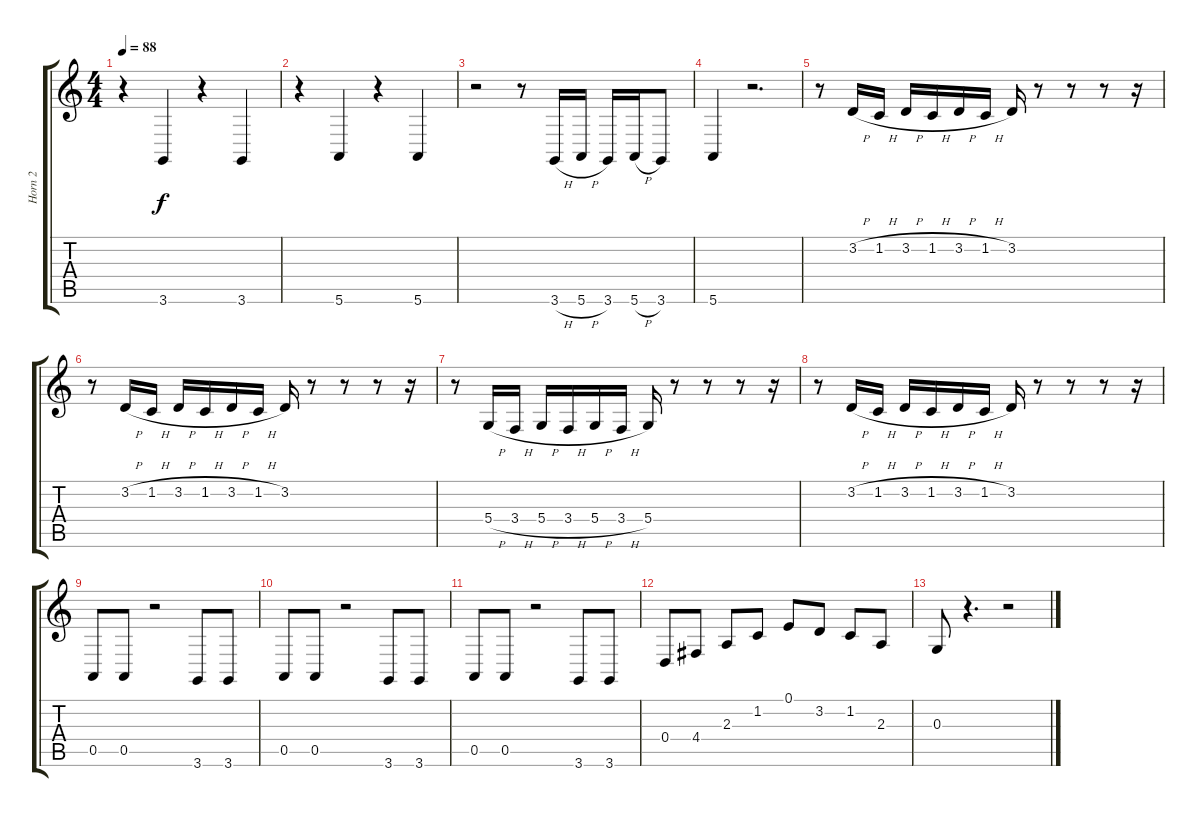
\track ("Horn 2" "Horn 2") {instrument frenchhorn}
\staff {score tabs}
\tuning (E4 B3 G3 D3 A2 E2) {hide}
\ts (4 4)
\tempo 88
\clef g2
\ks c
r.4{dy f} 3.6.4 r.4 3.6.4 |
r.4 5.6.4 r.4 5.6.4 |
r.2 r.8 3.6{h}.16 5.6{h}.16 3.6.16 5.6{h}.16 3.6.8 |
5.6.4 r.2{d} |
r.8 3.2{h}.16 1.2{h}.16 3.2{h}.16 1.2{h}.16 3.2{h}.16 1.2{h}.16 3.2.16 r.8 r.8 r.8 r.16 |
r.8 3.2{h}.16 1.2{h}.16 3.2{h}.16 1.2{h}.16 3.2{h}.16 1.2{h}.16 3.2.16 r.8 r.8 r.8 r.16 |
r.8 5.4{h}.16 3.4{h}.16 5.4{h}.16 3.4{h}.16 5.4{h}.16 3.4{h}.16 5.4.16 r.8 r.8 r.8 r.16 |
r.8 3.2{h}.16 1.2{h}.16 3.2{h}.16 1.2{h}.16 3.2{h}.16 1.2{h}.16 3.2.16 r.8 r.8 r.8 r.16 |
0.5.8 0.5.8 r.2 3.6.8 3.6.8 |
0.5.8 0.5.8 r.2 3.6.8 3.6.8 |
0.5.8 0.5.8 r.2 3.6.8 3.6.8 |
0.4.8 4.4.8 2.3.8 1.2.8 0.1.8 3.2.8 1.2.8 2.3.8 |
0.3.8 r.4{d} r.2
